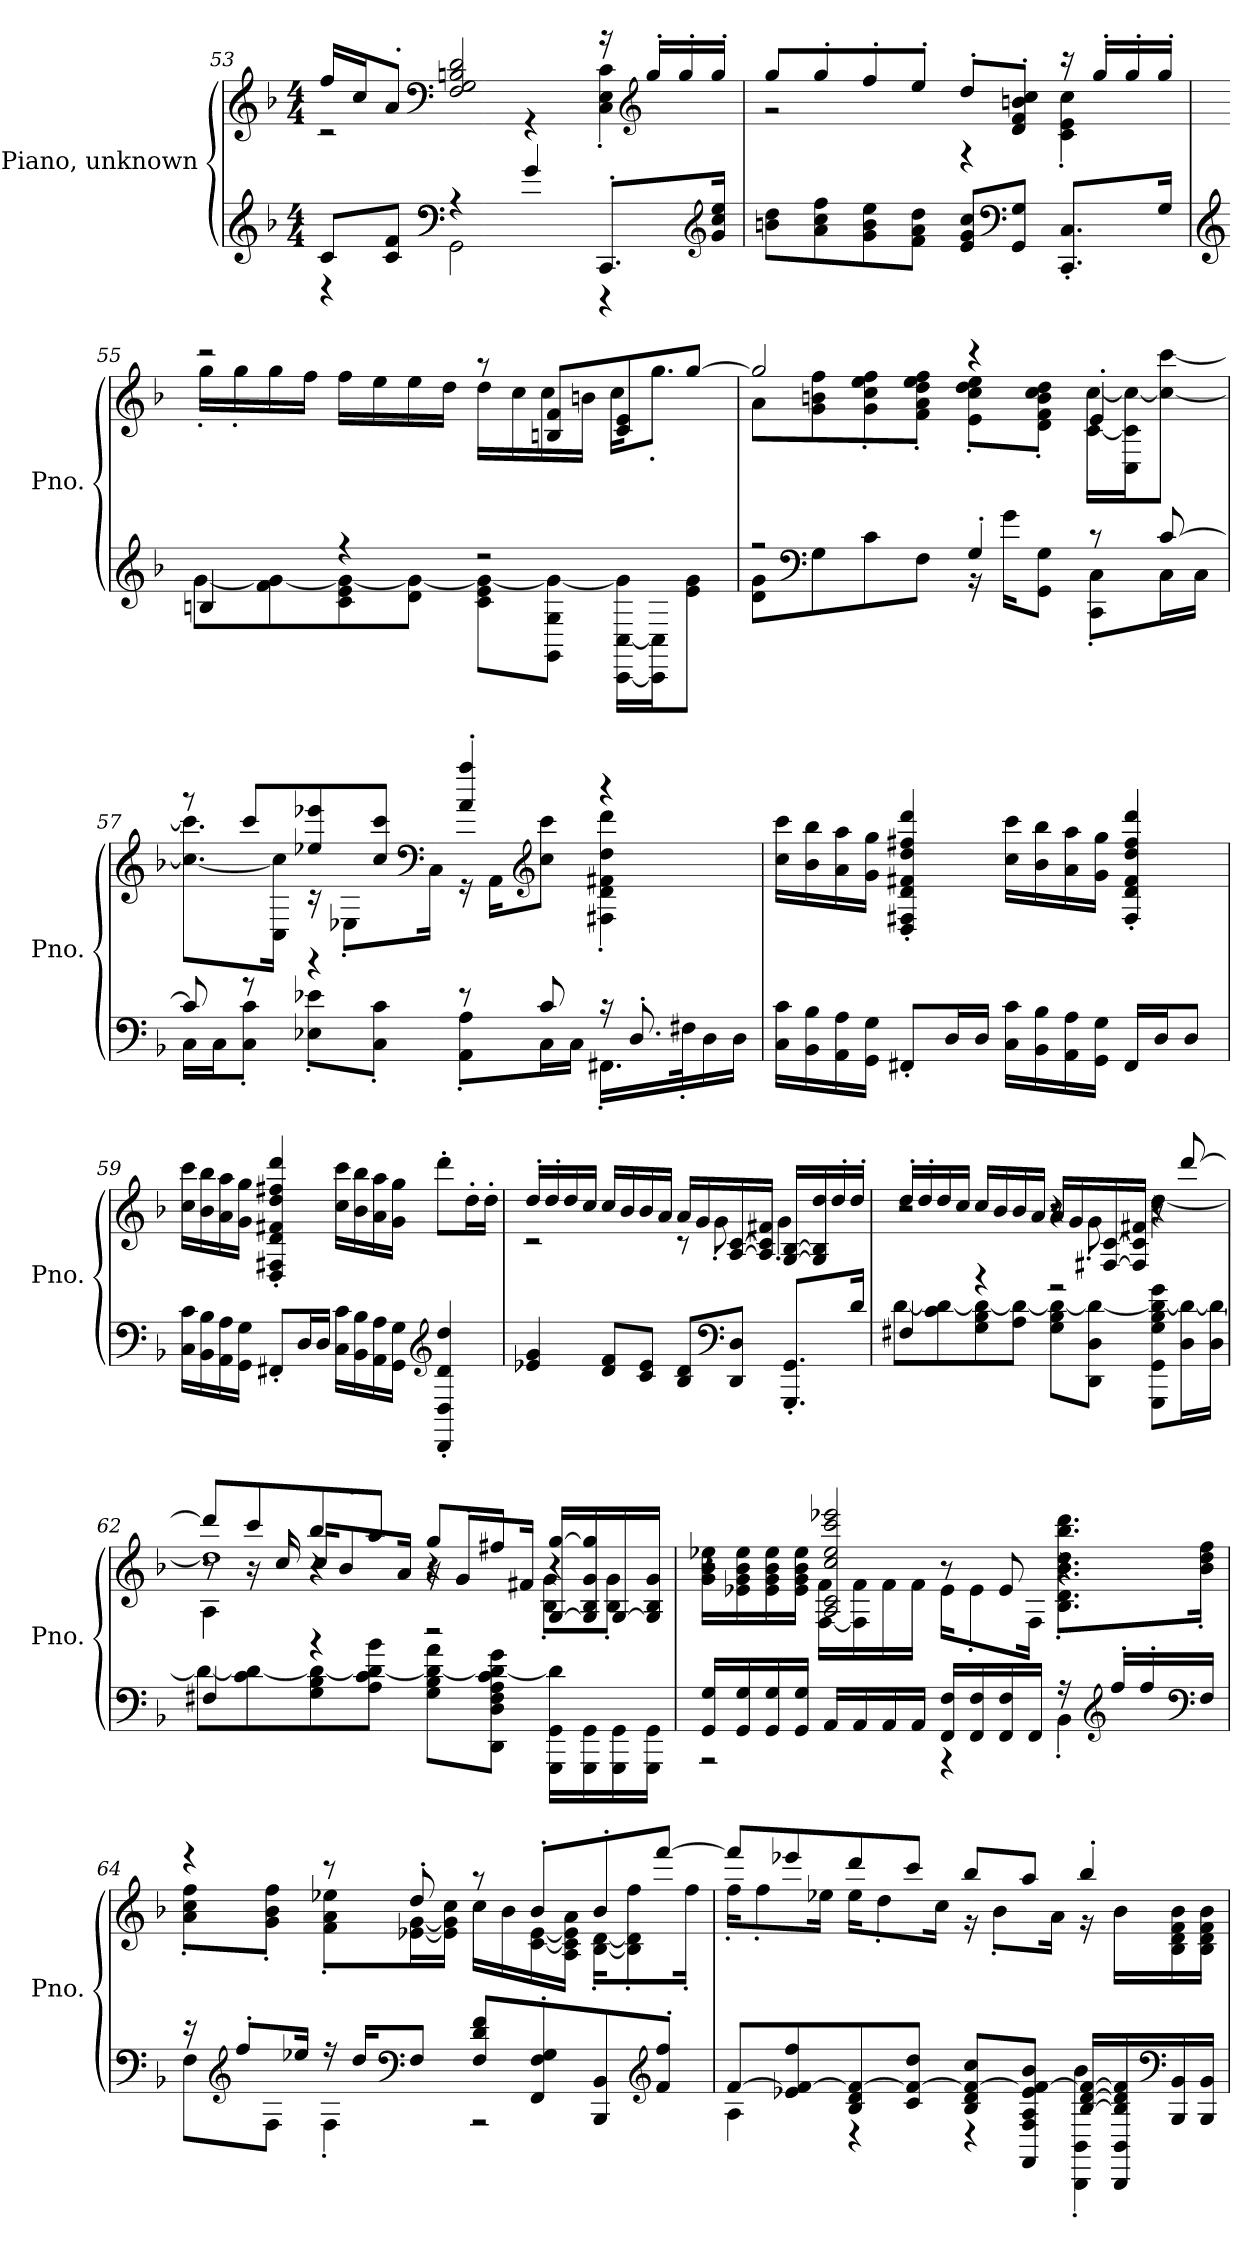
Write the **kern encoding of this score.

**kern	**kern
*part1	*part1
*staff2	*staff1
*I"Piano, unknown	*
*I'Pno.	*
*clefG2	*clefG2
*k[b-]	*k[b-]
*M4/4	*M4/4
=53	=53
*^	*^
8c/L	4r	16ff/LL	2r
.	.	16cc/J	.
8c/ 8f/J	.	8a'/J	.
*clefF4	*	*clefF4	*
4r	2GG\	2F/ 2G/ 2Bn/ 2d/	.
4g/	.	.	4r
8.CC'/L	4r	16r	4C\' 4E\' 4c\'
*	*	*clefG2	*
.	.	16gg'/LL	.
.	.	16gg'/	.
*clefG2	*	*	*
16g/ 16cc/ 16ee/Jk	.	16gg'/JJ	.
*v	*v	*	*
!!LO:PB:g=z	!!
=54	=54	=54
8bn\ 8dd\L	8gg/L	2r
8a\ 8cc\ 8ff\	8gg'/	.
8g\ 8b\ 8ee\	8ff'/	.
8f\ 8a\ 8dd\J	8ee'/J	.
8e/ 8g/ 8cc/L	8dd'/L	4r
*clefF4	*	*
8GG/ 8G/J	8d/' 8f/' 8bn/' 8cc/'J	.
8.CC/' 8.C/'L	16r	4c\' 4e\' 4cc\'
.	16gg'/LL	.
.	16gg'/	.
16G/Jk	16gg'/JJ	.
=55	=55	=55
*clefG2	*	*
*^	*	*
4Bn/	[8g\L	2r	16gg'\LL
.	.	.	16gg'\
.	8f\ 8g\_	.	16gg\
.	.	.	16ff\JJ
4r	8c\ 8e\ 8g\_	.	16ff\LL
.	.	.	16ee\
.	8d\ 8g\_J	.	16ee\
.	.	.	16dd\JJ
2r	8c\ 8e\ 8g\_L	8r	16dd\LL
.	.	.	16cc\
.	8GG\ 8G\ 8g\_J	8Bn/ 8f/L	16cc\
.	.	.	16bn\JJ
.	[16CC\ [16C\ 16g\]LL	8c/ 8e/	16cc\KL
.	16CC\] 16C\]J	.	8.gg'\J
.	8e\ 8g\J	[8gg/J	.
!!LO:LB:g=z	!!
=56	=56	=56	=56
2r	8d\ 8g\L	2gg/]	8a\L
*clefF4	*	*	*
.	8G\	.	8g\ 8bn\ 8ff\
.	8c\	.	8g\' 8cc\' 8ee\' 8ff\'
.	8F\J	.	8f\' 8a\' 8dd\' 8ee\' 8ff\'J
4G'/	16r	4r	8e\' 8cc\' 8dd\' 8ee\'L
.	16g\KL	.	.
.	8GG\ 8G\J	.	8d\' 8f\' 8b\' 8cc\' 8dd\'J
8r	8CC\' 8C\'L	4e'/	[16c\ [16cc\LL
.	.	.	16C\ 16c\] 16cc\_J
[8c/	16C\L	.	8cc\_ [8ccc\J
.	16C\JJ	.	.
=57	=57	=57	=57
8c/]	16C\LL	8r	8.cc\_ 8.ccc\]L
.	16C\J	.	.
8r	8C\' 8c\'J	8ccc/L	.
.	.	.	16C\ 16cc\]Jk
4r	8E-X\' 8e-X\'L	8ee-X/ 8eee-X/	16r
.	.	.	8E-X'\L
.	8C\' 8c\'J	8cc/ 8ccc/J	.
*	*	*clefF4	*
.	.	.	16C\Jk
8r	8AA\' 8A\'L	4a/' 4aa/'	16r
.	.	.	16AA\KL
*	*	*clefG2	*
8c/	16C\L	.	8cc\ 8ccc\J
.	16C\JJ	.	.
16r	16.FF#X'\LL	4r	4F#X\' 4d\' 4f#X\' 4dd\' 4ddd\'
8.D'/	.	.	.
.	32F#X'\K	.	.
.	16D\	.	.
.	16D\JJ	.	.
*v	*v	*	*
*	*v	*v
!!LO:LB:g=z
=58	=58
16C\ 16c\LL	16cc\ 16ccc\LL
16BB-\ 16B-\	16b-\ 16bb-\
16AA\ 16A\	16a\ 16aa\
16GG\ 16G\JJ	16g\ 16gg\JJ
8FF#X'/L	4D/' 4F#X/' 4d/' 4f#X/' 4dd/' 4ff#X/' 4ddd/'
16D/L	.
16D/JJ	.
16C\ 16c\LL	16cc\ 16ccc\LL
16BB-\ 16B-\	16b-\ 16bb-\
16AA\ 16A\	16a\ 16aa\
16GG\ 16G\JJ	16g\ 16gg\JJ
16FF#/LL	4F#/' 4d/' 4f#/' 4dd/' 4ff#/' 4ddd/'
16D/J	.
8D/J	.
=59	=59
16C\ 16c\LL	16cc\ 16ccc\LL
16BB-\ 16B-\	16b-\ 16bb-\
16AA\ 16A\	16a\ 16aa\
16GG\ 16G\JJ	16g\ 16gg\JJ
8FF#X'/L	4D/' 4F#X/' 4d/' 4f#X/' 4dd/' 4ff#X/' 4ddd/'
16D/L	.
16D/JJ	.
16C\ 16c\LL	16cc\ 16ccc\LL
16BB-\ 16B-\	16b-\ 16bb-\
16AA\ 16A\	16a\ 16aa\
16GG\ 16G\JJ	16g\ 16gg\JJ
*clefG2	*
4DD/' 4D/' 4d/' 4dd/'	8ddd'\L
.	16dd'\L
.	16dd'\JJ
!!LO:LB:g=z
=60	=60
*	*^
4e-X/ 4g/	16dd'/LL	2r
.	16dd'/	.
.	16dd/	.
.	16cc/JJ	.
8d/ 8f/L	16cc/LL	.
.	16b-/	.
8c/ 8e-/J	16b-/	.
.	16a/JJ	.
8B-/ 8d/L	16a/LL	8r
.	16g/	.
*clefF4	*	*
8DD/ 8D/J	[16A/ [16c/	8g'\
.	16A/] 16c/] 16f#X/JJ	.
8.GGG/' 8.GG/'L	[16G/ [16B-/LL	4g'\
.	16G/] 16B-/] 16dd/	.
.	16dd'/	.
16d/Jk	16dd'/JJ	.
=61	=61	=61
*^	*	*^
4F#X/	[8d\L	2r	2r	16dd'/LL
.	.	.	.	16dd'/
.	8c\ 8d\_	.	.	16dd/
.	.	.	.	16cc/JJ
4r	8G\ 8B-\ 8d\_	.	.	16cc/LL
.	.	.	.	16b-/
.	8A\ 8d\_J	.	.	16b-/
.	.	.	.	16a/JJ
2r	8G\ 8B-\ 8d\_L	4r	8r	16a/LL
.	.	.	.	16g/
.	8DD\ 8D\ 8d\_J	.	8g'\	[16F#X/ [16c/
.	.	.	.	16F#/] 16c/] 16f#X/JJ
.	8GGG\ 8GG\ 8G\ 8B-\ 8d\_ 8g\L	8r	[4dd\	4r
.	16D\ 16d\_L	[8ddd/	.	.
.	16D\ 16d\_JJ	.	.	.
!!LO:LB:g=z
=62	=62	=62	=62	=62
*	*	*	*	*^
4F#X/	8d\L_	8ddd/L]	1dd]	8r	4A\
.	8c\ 8d\_	8ccc/	.	16r	.
.	.	.	.	16cc/	.
4r	8G\ 8B-\ 8d\_	8bb-/	.	16cc/KL	4r
.	.	.	.	8b-'/	.
.	8A\ 8c\ 8d\_ 8b-\J	8aa/J	.	.	.
.	.	.	.	16a/Jk	.
2r	8G\ 8B-\ 8d\_ 8a\L	8gg/L	.	16r	4r
.	.	.	.	8g'/L	.
.	8DD\ 8D\ 8F#\ 8A\ 8c\ 8d\_ 8g\J	8ff#X/J	.	.	.
.	.	.	.	16f#X/Jk	.
.	16GGG\ 16GG\ 16d\]LL	4r	.	[16G/ [16gg/LL	8B-\' 8g\'L
.	16GGG\ 16GG\	.	.	16G/] 16B-/ 16g/ 16gg/]	.
.	16GGG\ 16GG\	.	.	[16G/	8B-\' 8g\'J
.	16GGG\ 16GG\JJ	.	.	16G/] 16B-/ 16g/JJ	.
*	*	*	*	*v	*v
=63	=63	=63	=63	=63
16GG/ 16G/LL	2r	4r	16g\ 16b-\ 16ee-X\LL	2r
16GG/ 16G/	.	.	16e-X\ 16g\ 16b-\ 16ee-\	.
16GG/ 16G/	.	.	16e-\ 16g\ 16b-\ 16ee-\	.
16GG/ 16G/JJ	.	.	16e-\ 16g\ 16b-\ 16ee-\JJ	.
16AA/LL	.	2A/ 2c/ 2cc/ 2ee-/ 2ccc/ 2eee-X/	[16F\ 16f\LL	.
16AA/	.	.	16F\] 16f\	.
16AA/	.	.	16f\	.
16AA/JJ	.	.	16f\JJ	.
16FF/ 16F/LL	4r	.	16e-\KL	8r
16FF/ 16F/	.	.	8e-'\	.
16FF/ 16F/	.	.	.	8e-/
16FF/JJ	.	.	16F\Jk	.
16r	4BB-'\	4r	8.B-\' 8.d\' 8.b-\' 8.dd\' 8.bb-\' 8.ddd\'L	4r
*clefG2	*	*	*	*
16ff'/LL	.	.	.	.
16ff'/	.	.	.	.
*clefF4	*	*	*	*
16F/JJ	.	.	16b-\' 16dd\' 16ff\'Jk	.
*	*	*	*v	*v
!!LO:LB:g=z
=64	=64	=64	=64
16r	8F\L	4r	8a\' 8cc\' 8ff\'L
*clefG2	*	*	*
8ff'/L	.	.	.
.	8F\J	.	8g\' 8b-\' 8ff\'J
16ee-X/Jk	.	.	.
16r	4F'\	8r	8f\' 8a\' 8ee-X\'L
16dd/KL	.	.	.
*clefF4	*	*	*
8F/J	.	8dd'/	[16e-X\ [16g\L
.	.	.	16e-\] 16g\] 16cc\JJ
8F/ 8d/ 8f/L	2r	8r	16cc\LL
.	.	.	16b-\
8FF/' 8F/' 8G/'	.	8b-'/L	[16c\ [16e-\
.	.	.	16A\ 16c\] 16e-\] 16a\JJ
8BBB-/ 8BB-/	.	8b-'/	[16B-\' [16d\'KL
.	.	.	8B-\]' 8d\]' 8ff\'
*clefG2	*	*	*
8f/' 8ff/'J	.	[8fff/J	.
.	.	.	16ff'\Jk
=65	=65	=65	=65
[8f/L	4A\	8fff/L]	16ff'\KL
.	.	.	8ff'\
8e-X/ 8f/_ 8ff/	.	8eee-X/	.
.	.	.	16ee-X\Jk
8B-/ 8d/ 8f/_	4r	8ddd/	16ee-\KL
.	.	.	8dd'\
8c/ 8f/_ 8dd/J	.	8ccc/J	.
.	.	.	16cc\Jk
8B-/ 8d/ 8f/_ 8cc/L	4r	8bb-/L	16r
.	.	.	8b-'\L
8FF/ 8F/ 8A/ 8e-/ 8f/_ 8b-/J	.	8aa/J	.
.	.	.	16a\Jk
[16B-/ [16d/ 16f/_LL	4BBB-\' 4BB-\' 4b-\'	4bb-'/	16r
16BBB-/ 16BB-/ 16B-/] 16d/] 16f/]	.	.	16b-\LL
*clefF4	*	*	*
16BBB-/ 16BB-/	.	.	16B-\ 16d\ 16f\ 16b-\
16BBB-/ 16BB-/JJ	.	.	16B-\ 16d\ 16f\ 16b-\JJ
*v	*v	*	*
*	*v	*v
=	=
*-	*-
